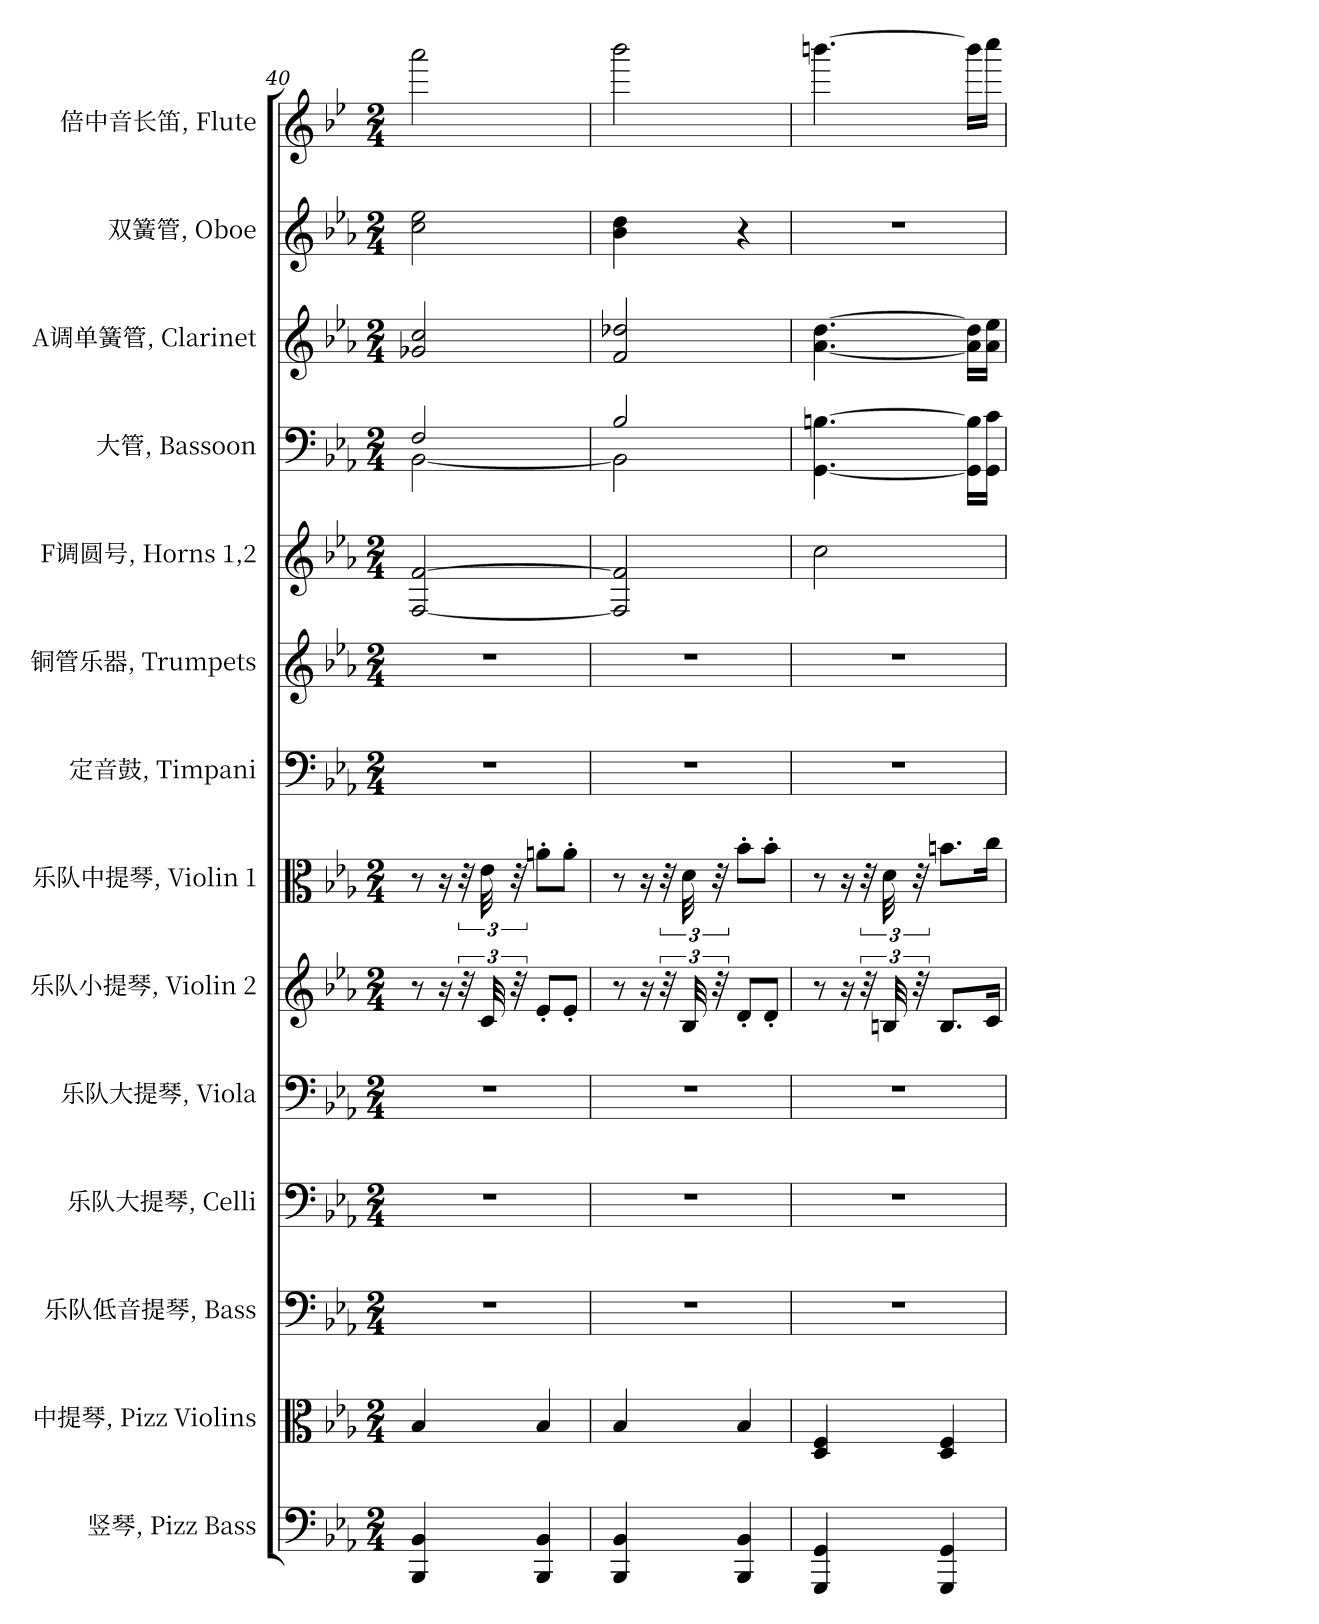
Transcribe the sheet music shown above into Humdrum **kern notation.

**kern	**kern	**kern	**kern	**kern	**kern	**kern	**kern	**kern	**kern	**kern	**kern	**kern	**kern
*part14	*part13	*part12	*part11	*part10	*part9	*part8	*part7	*part6	*part5	*part4	*part3	*part2	*part1
*staff14	*staff13	*staff12	*staff11	*staff10	*staff9	*staff8	*staff7	*staff6	*staff5	*staff4	*staff3	*staff2	*staff1
*I"竖琴, Pizz Bass	*I"中提琴, Pizz Violins	*I"乐队低音提琴, Bass	*I"乐队大提琴, Celli	*I"乐队大提琴, Viola	*I"乐队小提琴, Violin 2	*I"乐队中提琴, Violin 1	*I"定音鼓, Timpani	*I"铜管乐器, Trumpets	*I"F调圆号, Horns 1,2	*I"大管, Bassoon	*I"A调单簧管, Clarinet	*I"双簧管, Oboe	*I"倍中音长笛, Flute
*	*	*	*	*	*	*	*I'Timp.	*	*I'F Hn.	*I'Bsn.	*I'A Cl.	*I'Ob.	*
*clefF4	*clefC3	*clefF4	*clefF4	*clefF4	*clefG2	*clefC3	*clefF4	*clefG2	*clefG2	*clefF4	*clefG2	*clefG2	*clefG2
*	*	*ITrd7c12	*	*	*	*	*	*	*ITrd4c7	*	*ITrd2c3	*	*ITrd10c17
*k[b-e-a-]	*k[b-e-a-]	*k[b-e-a-]	*k[b-e-a-]	*k[b-e-a-]	*k[b-e-a-]	*k[b-e-a-]	*k[b-e-a-]	*k[b-e-a-]	*k[b-e-a-d-]	*k[b-e-a-]	*k[]	*k[b-e-a-]	*k[b-e-]
*M2/4	*M2/4	*M2/4	*M2/4	*M2/4	*M2/4	*M2/4	*M2/4	*M2/4	*M2/4	*M2/4	*M2/4	*M2/4	*M2/4
=40	=40	=40	=40	=40	=40	=40	=40	=40	=40	=40	=40	=40	=40
*	*	*	*	*	*	*	*	*	*	*^	*	*	*
4BBB-/ 4BB-/	4B-/	2r	2r	2r	8r	8r	2r	2r	[2BB-/ [2B-/	2F/	[2BB-\	2e-X/ 2a/	2cc\ 2ee-\	2aa\
.	.	.	.	.	16r	16r	.	.	.	.	.	.	.	.
.	.	.	.	.	48r	48r	.	.	.	.	.	.	.	.
.	.	.	.	.	48c/	48e-\	.	.	.	.	.	.	.	.
.	.	.	.	.	48r	48r	.	.	.	.	.	.	.	.
4BBB-/ 4BB-/	4B-/	.	.	.	8e-'/L	8an'\L	.	.	.	.	.	.	.	.
.	.	.	.	.	8e-'/J	8a'\J	.	.	.	.	.	.	.	.
=41	=41	=41	=41	=41	=41	=41	=41	=41	=41	=41	=41	=41	=41	=41
4BBB-/ 4BB-/	4B-/	2r	2r	2r	8r	8r	2r	2r	2BB-/] 2B-/]	2B-/	2BB-\]	2d/ 2b-X/	4b-\ 4dd\	2bb-\
.	.	.	.	.	16r	16r	.	.	.	.	.	.	.	.
.	.	.	.	.	48r	48r	.	.	.	.	.	.	.	.
.	.	.	.	.	48B-/	48d\	.	.	.	.	.	.	.	.
.	.	.	.	.	48r	48r	.	.	.	.	.	.	.	.
4BBB-/ 4BB-/	4B-/	.	.	.	8d'/L	8b-'\L	.	.	.	.	.	.	4r	.
.	.	.	.	.	8d'/J	8b-'\J	.	.	.	.	.	.	.	.
*	*	*	*	*	*	*	*	*	*	*v	*v	*	*	*
=42	=42	=42	=42	=42	=42	=42	=42	=42	=42	=42	=42	=42	=42
4GGG/ 4GG/	4D/ 4F/	2r	2r	2r	8r	8r	2r	2r	2f\	[4.GG\ [4.Bn\	[4.f\ [4.b\	2r	[4.bbn\
.	.	.	.	.	16r	16r	.	.	.	.	.	.	.
.	.	.	.	.	48r	48r	.	.	.	.	.	.	.
.	.	.	.	.	48Bn/	48d\	.	.	.	.	.	.	.
.	.	.	.	.	48r	48r	.	.	.	.	.	.	.
4GGG/ 4GG/	4D/ 4F/	.	.	.	8.B/L	8.bn\L	.	.	.	.	.	.	.
.	.	.	.	.	.	.	.	.	.	16GG\] 16B\]LL	16f\] 16b\]LL	.	16bb\LL]
.	.	.	.	.	16c/Jk	16cc\Jk	.	.	.	16GG\ 16c\JJ	16f\ 16cc\JJ	.	16ccc\JJ
=	=	=	=	=	=	=	=	=	=	=	=	=	=
*-	*-	*-	*-	*-	*-	*-	*-	*-	*-	*-	*-	*-	*-
